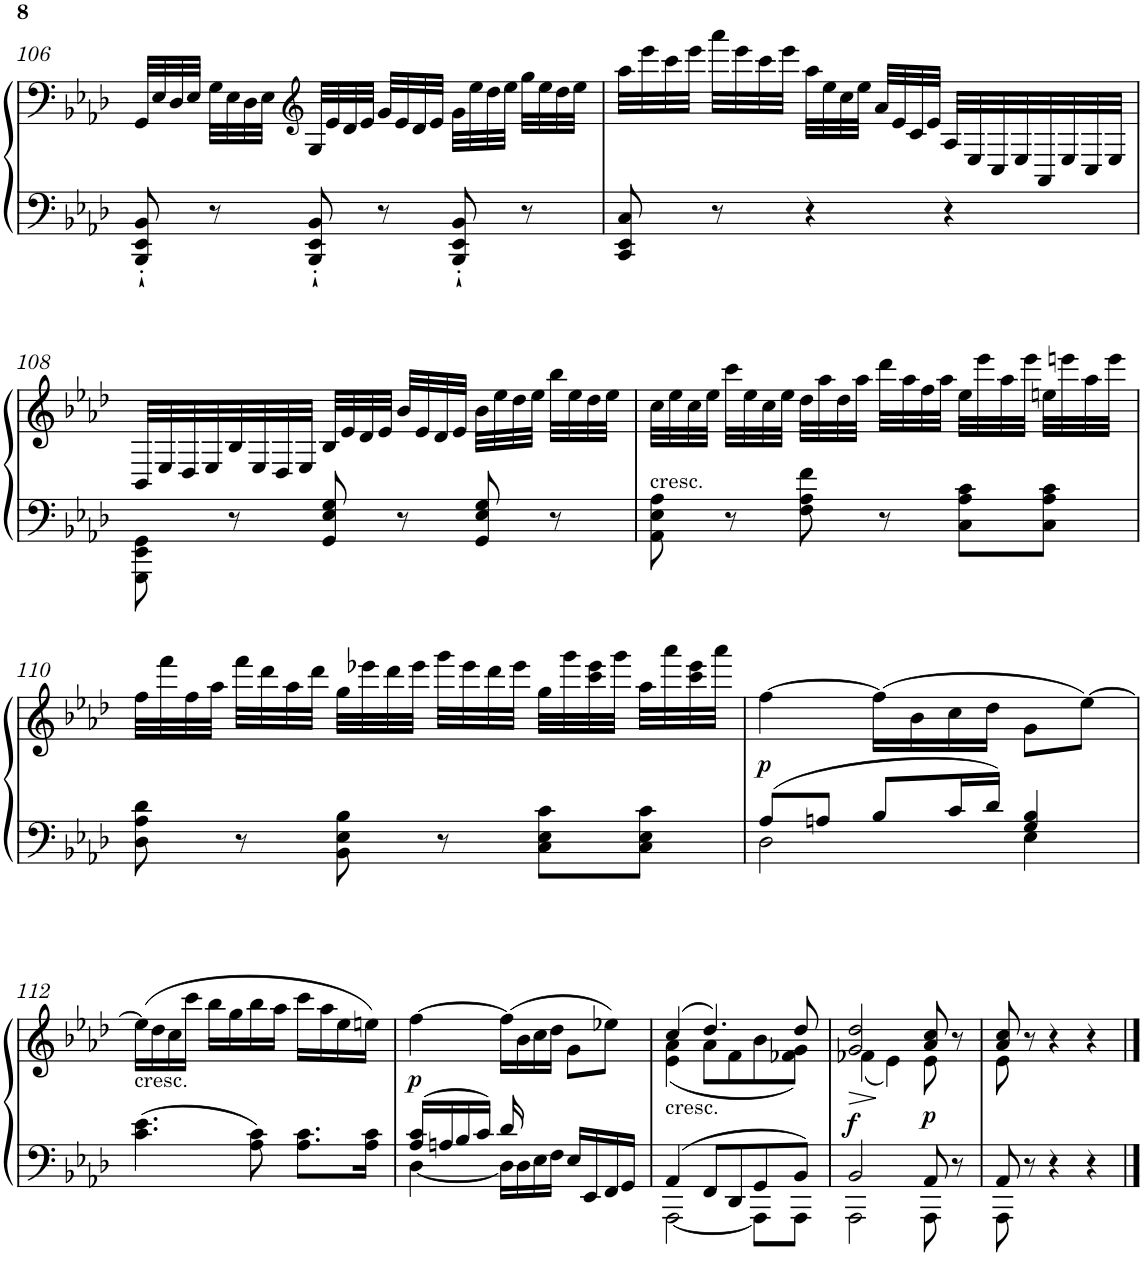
**kern	**kern	**dynam
*part1	*part1	*part1
*staff2	*staff1	*staff1/2
*I"Piano	*	*
*I'Pno	*	*
!!LO:PB:g=z
*clefF4	*clefF4	*
*k[b-e-a-d-]	*k[b-e-a-d-]	*
*A-:	*A-:	*
*M3/4	*M3/4	*
=106	=106	=106
8BBB-/'` 8EE-/'` 8BB-/'`	32GG/LLL	.
.	32E-/	.
.	32D-/	.
.	32E-/JJJ	.
8r	32G\LLL	.
.	32E-\	.
.	32D-\	.
.	32E-\JJJ	.
*	*clefG2	*
8BBB-/'` 8EE-/'` 8BB-/'`	32G/LLL	.
.	32e-/	.
.	32d-/	.
.	32e-/JJJ	.
8r	32g/LLL	.
.	32e-/	.
.	32d-/	.
.	32e-/JJJ	.
8BBB-/'` 8EE-/'` 8BB-/'`	32g\LLL	.
.	32ee-\	.
.	32dd-\	.
.	32ee-\JJJ	.
8r	32gg\LLL	.
.	32ee-\	.
.	32dd-\	.
.	32ee-\JJJ	.
=107	=107	=107
8CC/ 8EE-/ 8C/	32aa-\LLL	.
.	32eee-\	.
.	32ccc\	.
.	32eee-\JJJ	.
8r	32aaa-\LLL	.
.	32eee-\	.
.	32ccc\	.
.	32eee-\JJJ	.
4r	32aa-\LLL	.
.	32ee-\	.
.	32cc\	.
.	32ee-\JJJ	.
.	32a-/LLL	.
.	32e-/	.
.	32c/	.
.	32e-/JJJ	.
4r	32A-/LLL	.
.	32E-/	.
.	32C/	.
.	32E-/	.
.	32AA-/	.
.	32E-/	.
.	32C/	.
.	32E-/JJJ	.
!!LO:LB:g=z
=108	=108	=108
8GGG\ 8EE-\ 8GG\	32BB-/LLL	.
.	32E-/	.
.	32D-/	.
.	32E-/	.
8r	32B-/	.
.	32E-/	.
.	32D-/	.
.	32E-/JJJ	.
8GG/ 8E-/ 8G/	32B-/LLL	.
.	32e-/	.
.	32d-/	.
.	32e-/JJJ	.
8r	32b-/LLL	.
.	32e-/	.
.	32d-/	.
.	32e-/JJJ	.
8GG/ 8E-/ 8G/	32b-\LLL	.
.	32ee-\	.
.	32dd-\	.
.	32ee-\JJJ	.
8r	32bb-\LLL	.
.	32ee-\	.
.	32dd-\	.
.	32ee-\JJJ	.
=109	=109	=109
!LO:TX:a:t=cresc.	!	!
8AA-\ 8E-\ 8A-\	32cc\LLL	.
.	32ee-\	.
.	32cc\	.
.	32ee-\JJJ	.
8r	32ccc\LLL	.
.	32ee-\	.
.	32cc\	.
.	32ee-\JJJ	.
8F\ 8A-\ 8f\	32dd-\LLL	.
.	32aa-\	.
.	32dd-\	.
.	32aa-\JJJ	.
8r	32ddd-\LLL	.
.	32aa-\	.
.	32ff\	.
.	32aa-\JJJ	.
8C\ 8A-\ 8c\L	32ee-\LLL	.
.	32eee-\	.
.	32aa-\	.
.	32eee-\JJJ	.
8C\ 8A-\ 8c\J	32een\LLL	.
.	32eeen\	.
.	32aa-\	.
.	32eee\JJJ	.
!!LO:LB:g=z
=110	=110	=110
8D-\ 8A-\ 8d-\	32ff\LLL	.
.	32fff\	.
.	32ff\	.
.	32aa-\JJJ	.
8r	32fff\LLL	.
.	32ddd-\	.
.	32aa-\	.
.	32ddd-\JJJ	.
8BB-\ 8E-\ 8B-\	32gg\LLL	.
.	32eee-X\	.
.	32ddd-\	.
.	32eee-\JJJ	.
8r	32ggg\LLL	.
.	32eee-\	.
.	32ddd-\	.
.	32eee-\JJJ	.
8C\ 8E-\ 8c\L	32gg\LLL	.
.	32ggg\	.
.	32ccc\ 32eee-\	.
.	32ggg\JJJ	.
8C\ 8E-\ 8c\J	32aa-\LLL	.
.	32aaa-\	.
.	32ccc\ 32eee-\	.
.	32aaa-\JJJ	.
=111	=111	=111
*^	*	*
!	!	!	!LO:DY:b
8A-/L	2D-\	[4ff\	p
8An/J	.	.	.
8B-/L	.	(>16ff\LL]	.
.	.	16b-\	.
16c/L	.	16cc\	.
16d-/JJ	.	16dd-\JJ	.
4G/ 4B-/	4E-\	8g\L	.
.	.	[8ee-\J)	.
*v	*v	*	*
!!LO:LB:g=z
=112	=112	=112
!	!LO:TX:b:t=cresc.	!
4.c\ 4.e-\	(>16ee-\LL]	.
.	16dd-\	.
.	16cc\	.
.	16ccc\JJ	.
.	16bb-\LL	.
.	16gg\	.
8A-\ 8c\	16bb-\	.
.	16aa-\JJ	.
8.A-\ 8.c\L	16ccc\LL	.
.	16aa-\	.
.	16ee-\	.
16A-\ 16c\Jk	16een\JJ)	.
=113	=113	=113
*^	*	*
!	!	!	!LO:DY:b
16A-/ 16c/LL	[4D-\	[4ff\	p
16An/	.	.	.
16B-/	.	.	.
16c/JJ	.	.	.
16d-/	16D-\LL]	(>16ff\LL]	.
8.ryy	16D-\	16b-\	.
.	16E-\	16cc\	.
.	16F\JJ	16dd-\JJ	.
16E-/LL	4ryy	8g\L	.
16EE-/	.	.	.
16FF/	.	8ee-X\J)	.
16GG/JJ	.	.	.
=114	=114	=114	=114
*	*	*^	*
!	!	!LO:TX:b:t=cresc.	!	!
4AA-/	[2AAA-\	(>4cc/	(<4e-\ 4a-\	.
8FF/L	.	4.dd-/)	8a-\L	.
8DD-/	.	.	8f\	.
8GG/	8AAA-\L]	.	8b-\	.
8BB-/J	8AAA-\J	8dd-/	8f-X\ 8g\J)	.
=115	=115	=115	=115	=115
!	!	!	!	!LO:HP:b
!	!	!	!	!LO:DY:n=1:a=2
2BB-/	2AAA-\	2g/ 2dd-/	(<4f-X\	> f
.	.	.	4e-\)	]
!	!	!	!	!LO:DY:n=2:a=2
8AA-/	8AAA-\	8a-/ 8cc/	8e-\	p
8r	8ryy	8r	8ryy	.
=116	=116	=116	=116	=116
8AA-/	8AAA-\	8a-/ 8cc/	8e-\	.
8r	2ryy	8r	2ryy	.
4r	.	4r	.	.
4r	.	4r	.	.
.	8ryy	.	8ryy	.
*v	*v	*	*	*
*	*v	*v	*
==	==	==
*-	*-	*-
